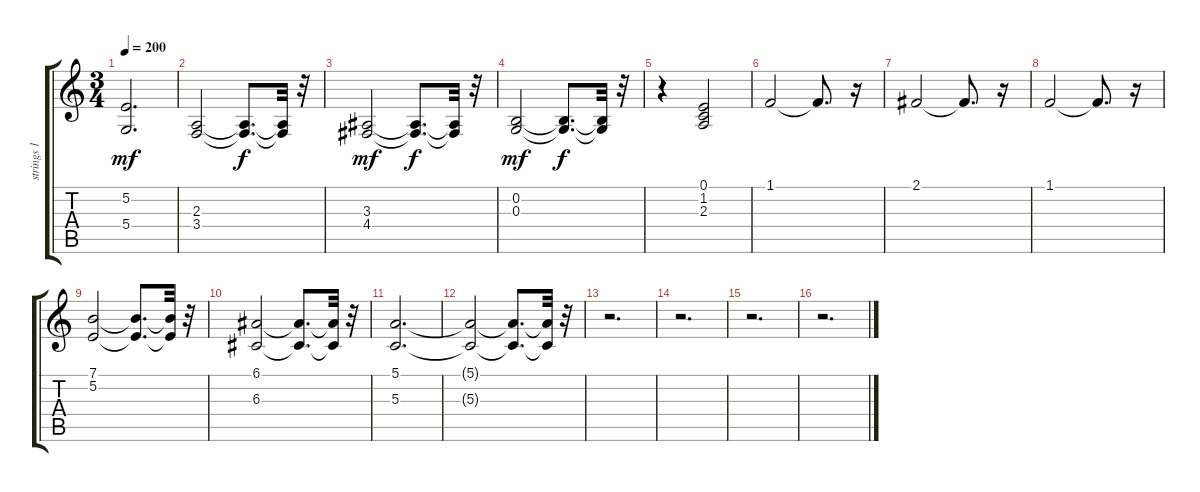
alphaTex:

\track (" strings 1" " strings 1") {instrument stringensemble1}
\staff {score tabs}
\tuning (E4 B3 G3 D3 A2 E2) {hide}
\ts (3 4)
\tempo 200
\clef g2
\ks c
(5.2 5.4).2{d dy mf} |
(2.3 3.4).2 (2.3{t} 3.4{t}).8{d dy f} (2.3{t} 3.4{t}).32 r.32 |
(3.3 4.4).2{dy mf} (3.3{t} 4.4{t}).8{d dy f} (3.3{t} 4.4{t}).32 r.32 |
(0.2 0.3).2{dy mf} (0.2{t} 0.3{t}).8{d dy f} (0.2{t} 0.3{t}).32 r.32 |
r.4 (0.1 1.2 2.3).2 |
1.1.2 1.1{t}.8{d} r.16 |
2.1.2 2.1{t}.8{d} r.16 |
1.1.2 1.1{t}.8{d} r.16 |
(7.1 5.2).2 (7.1{t} 5.2{t}).8{d} (7.1{t} 5.2{t}).32 r.32 |
(6.1 6.3).2 (6.1{t} 6.3{t}).8{d} (6.1{t} 6.3{t}).32 r.32 |
(5.1 5.3).2{d} |
(5.1{t} 5.3{t}).2 (5.1{t} 5.3{t}).8{d} (5.1{t} 5.3{t}).32 r.32 |
r.2{d} |
r.2{d} |
r.2{d} |
r.2{d}
